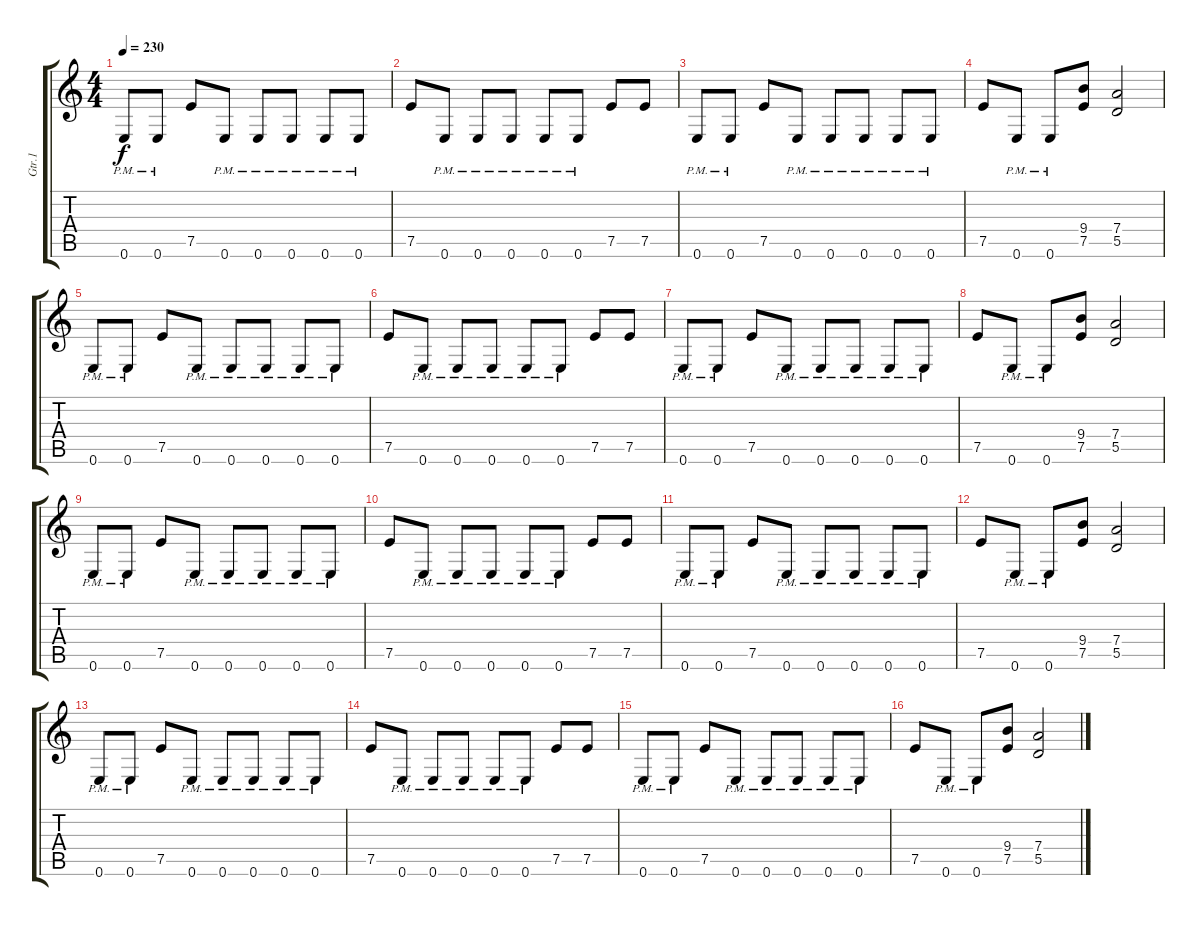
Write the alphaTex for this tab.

\track ("Gtr.1" "Gtr.1") {instrument overdrivenguitar}
\staff {score tabs}
\tuning (E4 B3 G3 D3 A2 E2) {hide}
\ts (4 4)
\tempo 230
\clef g2
\ks c
0.6{pm}.8{dy f} 0.6{pm}.8 7.5.8 0.6{pm}.8 0.6{pm}.8 0.6{pm}.8 0.6{pm}.8 0.6{pm}.8 |
7.5.8 0.6{pm}.8 0.6{pm}.8 0.6{pm}.8 0.6{pm}.8 0.6{pm}.8 7.5.8 7.5.8 |
0.6{pm}.8 0.6{pm}.8 7.5.8 0.6{pm}.8 0.6{pm}.8 0.6{pm}.8 0.6{pm}.8 0.6{pm}.8 |
7.5.8 0.6{pm}.8 0.6{pm}.8 (9.4 7.5).8 (7.4 5.5).2 |
0.6{pm}.8 0.6{pm}.8 7.5.8 0.6{pm}.8 0.6{pm}.8 0.6{pm}.8 0.6{pm}.8 0.6{pm}.8 |
7.5.8 0.6{pm}.8 0.6{pm}.8 0.6{pm}.8 0.6{pm}.8 0.6{pm}.8 7.5.8 7.5.8 |
0.6{pm}.8 0.6{pm}.8 7.5.8 0.6{pm}.8 0.6{pm}.8 0.6{pm}.8 0.6{pm}.8 0.6{pm}.8 |
7.5.8 0.6{pm}.8 0.6{pm}.8 (9.4 7.5).8 (7.4 5.5).2 |
0.6{pm}.8 0.6{pm}.8 7.5.8 0.6{pm}.8 0.6{pm}.8 0.6{pm}.8 0.6{pm}.8 0.6{pm}.8 |
7.5.8 0.6{pm}.8 0.6{pm}.8 0.6{pm}.8 0.6{pm}.8 0.6{pm}.8 7.5.8 7.5.8 |
0.6{pm}.8 0.6{pm}.8 7.5.8 0.6{pm}.8 0.6{pm}.8 0.6{pm}.8 0.6{pm}.8 0.6{pm}.8 |
7.5.8 0.6{pm}.8 0.6{pm}.8 (9.4 7.5).8 (7.4 5.5).2 |
0.6{pm}.8 0.6{pm}.8 7.5.8 0.6{pm}.8 0.6{pm}.8 0.6{pm}.8 0.6{pm}.8 0.6{pm}.8 |
7.5.8 0.6{pm}.8 0.6{pm}.8 0.6{pm}.8 0.6{pm}.8 0.6{pm}.8 7.5.8 7.5.8 |
0.6{pm}.8 0.6{pm}.8 7.5.8 0.6{pm}.8 0.6{pm}.8 0.6{pm}.8 0.6{pm}.8 0.6{pm}.8 |
7.5.8 0.6{pm}.8 0.6{pm}.8 (9.4 7.5).8 (7.4 5.5).2
